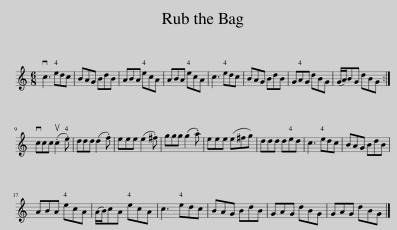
X:1
L:1/8
M:6/8
I:linebreak $
K:C
V:1 treble
V:1
 vc3 edc | BAG BdB | ABA ecA | ABA ecA | c3 edc | %5
 BAG BdB | GAG dBG | (G/A/)BG dBG :|$ vccc (.uc2 .e) | ddd (d2 .f) | %10
 eee (e2 .^f) | ggg (g2 .a) | eee (e^fg) | ddd ded | c3 edc | %15
 BAG BdB |$ ABA ecA | (A/B/)cA ecA | c3 edc | BAG BdB | %20
 GAG dBG | GAG dBG |] %22
